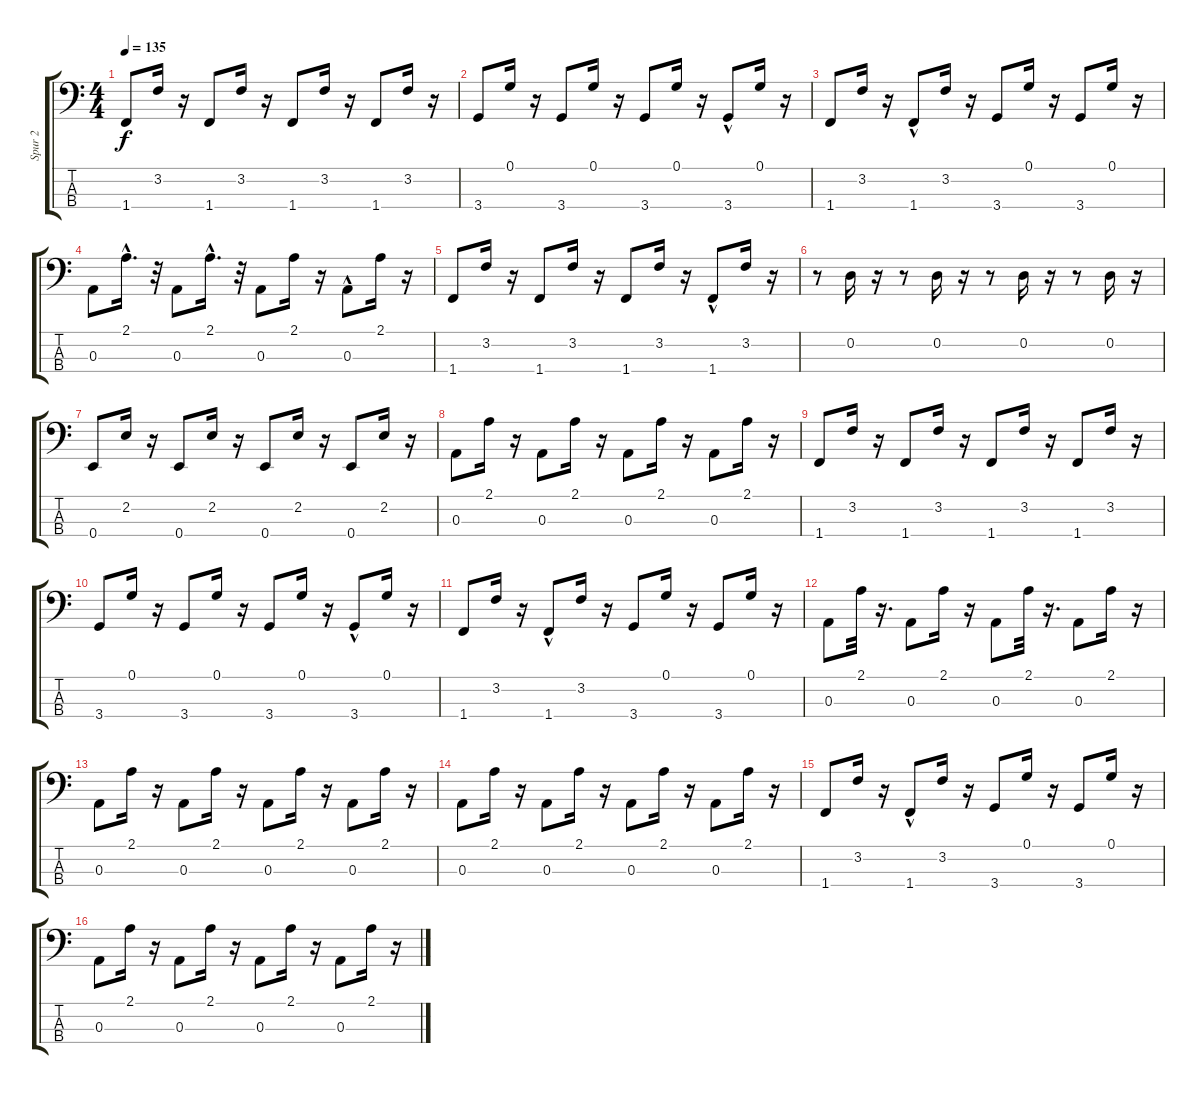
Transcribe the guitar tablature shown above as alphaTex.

\track ("Spur 2" "Spur 2") {instrument synthbass2}
\staff {score tabs}
\tuning (G2 D2 A1 E1) {hide}
\ts (4 4)
\tempo 135
\clef f4
\ks c
1.4.8{dy f} 3.2.16 r.16 1.4.8 3.2.16 r.16 1.4.8 3.2.16 r.16 1.4.8 3.2.16 r.16 |
3.4.8 0.1.16 r.16 3.4.8 0.1.16 r.16 3.4.8 0.1.16 r.16 3.4{hac}.8 0.1.16 r.16 |
1.4.8 3.2.16 r.16 1.4{hac}.8 3.2.16 r.16 3.4.8 0.1.16 r.16 3.4.8 0.1.16 r.16 |
0.3.8 2.1{hac}.16{d} r.32 0.3.8 2.1{hac}.16{d} r.32 0.3.8 2.1.16 r.16 0.3{hac}.8 2.1.16 r.16 |
1.4.8 3.2.16 r.16 1.4.8 3.2.16 r.16 1.4.8 3.2.16 r.16 1.4{hac}.8 3.2.16 r.16 |
r.8 0.2.16 r.16 r.8 0.2.16 r.16 r.8 0.2.16 r.16 r.8 0.2.16 r.16 |
0.4.8 2.2.16 r.16 0.4.8 2.2.16 r.16 0.4.8 2.2.16 r.16 0.4.8 2.2.16 r.16 |
0.3.8 2.1.16 r.16 0.3.8 2.1.16 r.16 0.3.8 2.1.16 r.16 0.3.8 2.1.16 r.16 |
1.4.8 3.2.16 r.16 1.4.8 3.2.16 r.16 1.4.8 3.2.16 r.16 1.4.8 3.2.16 r.16 |
3.4.8 0.1.16 r.16 3.4.8 0.1.16 r.16 3.4.8 0.1.16 r.16 3.4{hac}.8 0.1.16 r.16 |
1.4.8 3.2.16 r.16 1.4{hac}.8 3.2.16 r.16 3.4.8 0.1.16 r.16 3.4.8 0.1.16 r.16 |
0.3.8 2.1.32 r.16{d} 0.3.8 2.1.16 r.16 0.3.8 2.1.32 r.16{d} 0.3.8 2.1.16 r.16 |
0.3.8 2.1.16 r.16 0.3.8 2.1.16 r.16 0.3.8 2.1.16 r.16 0.3.8 2.1.16 r.16 |
0.3.8 2.1.16 r.16 0.3.8 2.1.16 r.16 0.3.8 2.1.16 r.16 0.3.8 2.1.16 r.16 |
1.4.8 3.2.16 r.16 1.4{hac}.8 3.2.16 r.16 3.4.8 0.1.16 r.16 3.4.8 0.1.16 r.16 |
0.3.8 2.1.16 r.16 0.3.8 2.1.16 r.16 0.3.8 2.1.16 r.16 0.3.8 2.1.16 r.16
